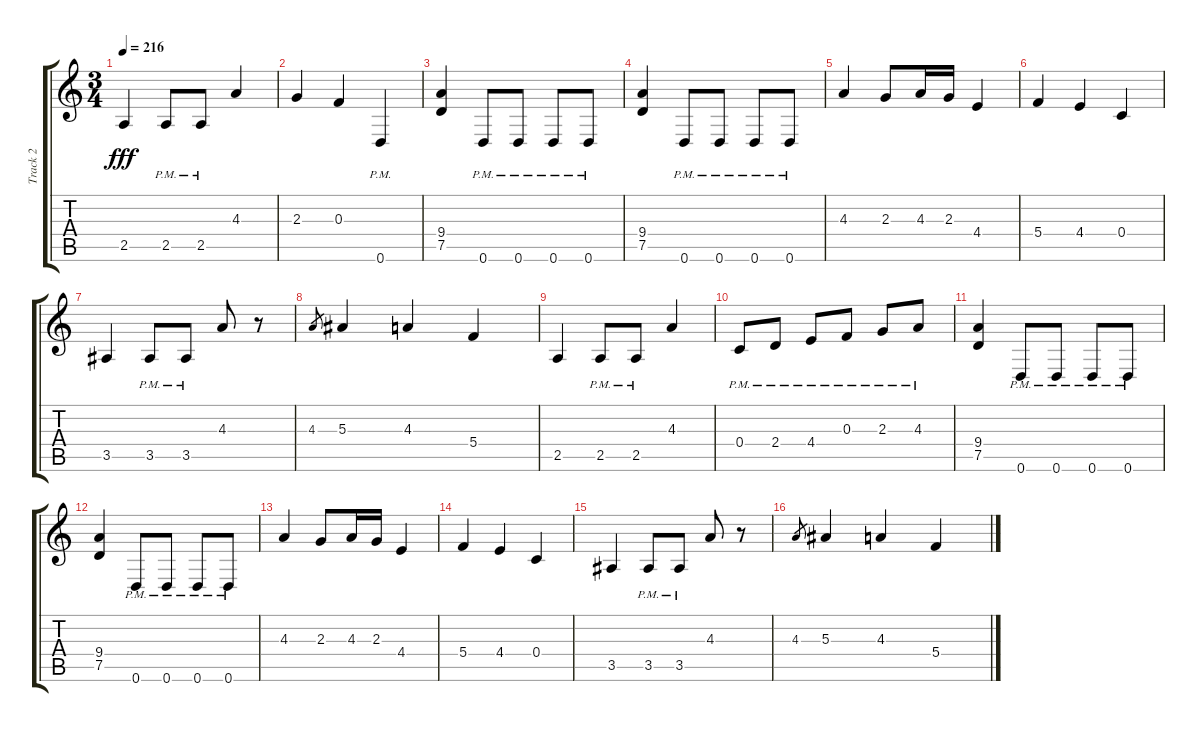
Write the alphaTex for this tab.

\track ("Track 2" "Track 2") {instrument distortionguitar}
\staff {score tabs}
\tuning (D4 A3 F3 C3 G2 D2) {hide}
\ts (3 4)
\tempo 216
\clef g2
\ks c
2.5.4{dy fff} 2.5{pm}.8 2.5{pm}.8 4.3.4 |
2.3.4 0.3.4 0.6{pm}.4 |
(9.4 7.5).4 0.6{pm}.8 0.6{pm}.8 0.6{pm}.8 0.6{pm}.8 |
(9.4 7.5).4 0.6{pm}.8 0.6{pm}.8 0.6{pm}.8 0.6{pm}.8 |
4.3.4 2.3.8 4.3.16 2.3.16 4.4.4 |
5.4.4 4.4.4 0.4.4 |
3.5.4 3.5{pm}.8 3.5{pm}.8 4.3.8 r.8 |
4.3.8{gr} 5.3.4 4.3.4 5.4.4 |
2.5.4 2.5{pm}.8 2.5{pm}.8 4.3.4 |
0.4{pm}.8 2.4{pm}.8 4.4{pm}.8 0.3{pm}.8 2.3{pm}.8 4.3{pm}.8 |
(9.4 7.5).4 0.6{pm}.8 0.6{pm}.8 0.6{pm}.8 0.6{pm}.8 |
(9.4 7.5).4 0.6{pm}.8 0.6{pm}.8 0.6{pm}.8 0.6{pm}.8 |
4.3.4 2.3.8 4.3.16 2.3.16 4.4.4 |
5.4.4 4.4.4 0.4.4 |
3.5.4 3.5{pm}.8 3.5{pm}.8 4.3.8 r.8 |
4.3.8{gr} 5.3.4 4.3.4 5.4.4
